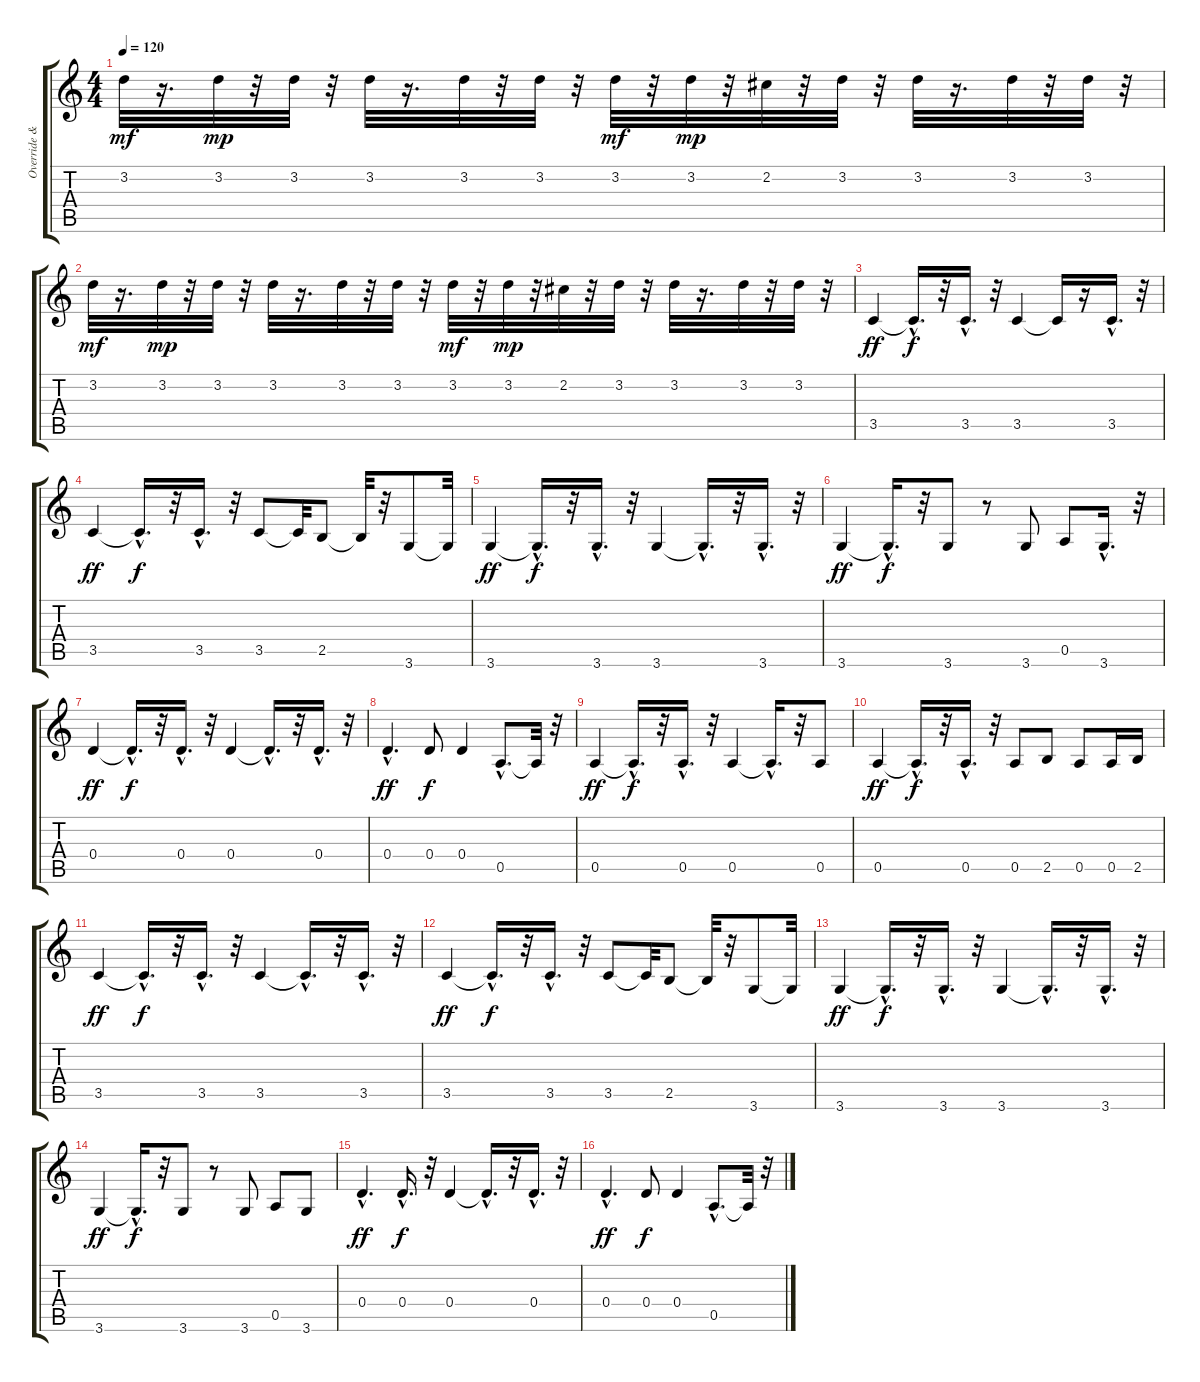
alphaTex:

\track ("Override & mute Guitars" "Override &") {instrument overdrivenguitar}
\staff {score tabs}
\tuning (E4 B3 G3 D3 A2 E2) {hide}
\ts (4 4)
\tempo 120
\clef g2
\ks c
3.2.32{dy mf} r.16{d} 3.2.32{dy mp} r.32 3.2.32 r.32 3.2.32 r.16{d} 3.2.32 r.32 3.2.32 r.32 3.2.32{dy mf} r.32 3.2.32{dy mp} r.32 2.2.32 r.32 3.2.32 r.32 3.2.32 r.16{d} 3.2.32 r.32 3.2.32 r.32 |
3.2.32{dy mf} r.16{d} 3.2.32{dy mp} r.32 3.2.32 r.32 3.2.32 r.16{d} 3.2.32 r.32 3.2.32 r.32 3.2.32{dy mf} r.32 3.2.32{dy mp} r.32 2.2.32 r.32 3.2.32 r.32 3.2.32 r.16{d} 3.2.32 r.32 3.2.32 r.32 |
3.5.4{dy ff instrument overdrivenguitar} 3.5{hac t}.16{d dy f} r.32 3.5{hac}.16{d} r.32 3.5.4 3.5{t}.16 r.16 3.5{hac}.16{d} r.32 |
3.5.4{dy ff} 3.5{hac t}.16{d dy f} r.32 3.5{hac}.16{d} r.32 3.5.8 3.5{t}.32 2.5.8 2.5{t}.32 r.32 3.6.8 3.6{t}.32 |
3.6.4{dy ff} 3.6{hac t}.16{d dy f} r.32 3.6{hac}.16{d} r.32 3.6.4 3.6{hac t}.16{d} r.32 3.6{hac}.16{d} r.32 |
3.6.4{dy ff} 3.6{hac t}.16{d dy f} r.32 3.6.8 r.8 3.6.8 0.5.8 3.6{hac}.16{d} r.32 |
0.4.4{dy ff} 0.4{hac t}.16{d dy f} r.32 0.4{hac}.16{d} r.32 0.4.4 0.4{hac t}.16{d} r.32 0.4{hac}.16{d} r.32 |
0.4{hac}.4{d dy ff} 0.4.8{dy f} 0.4.4 0.5{hac}.8{d} 0.5{t}.32 r.32 |
0.5.4{dy ff} 0.5{hac t}.16{d dy f} r.32 0.5{hac}.16{d} r.32 0.5.4 0.5{hac t}.16{d} r.32 0.5.8 |
0.5.4{dy ff} 0.5{hac t}.16{d dy f} r.32 0.5{hac}.16{d} r.32 0.5.8 2.5.8 0.5.8 0.5.16 2.5.16 |
3.5.4{dy ff} 3.5{hac t}.16{d dy f} r.32 3.5{hac}.16{d} r.32 3.5.4 3.5{hac t}.16{d} r.32 3.5{hac}.16{d} r.32 |
3.5.4{dy ff} 3.5{hac t}.16{d dy f} r.32 3.5{hac}.16{d} r.32 3.5.8 3.5{t}.32 2.5.8 2.5{t}.32 r.32 3.6.8 3.6{t}.32 |
3.6.4{dy ff} 3.6{hac t}.16{d dy f} r.32 3.6{hac}.16{d} r.32 3.6.4 3.6{hac t}.16{d} r.32 3.6{hac}.16{d} r.32 |
3.6.4{dy ff} 3.6{hac t}.16{d dy f} r.32 3.6.8 r.8 3.6.8 0.5.8 3.6.8 |
0.4{hac}.4{d dy ff} 0.4{hac}.16{d dy f} r.32 0.4.4 0.4{hac t}.16{d} r.32 0.4{hac}.16{d} r.32 |
0.4{hac}.4{d dy ff} 0.4.8{dy f} 0.4.4 0.5{hac}.8{d} 0.5{t}.32 r.32
